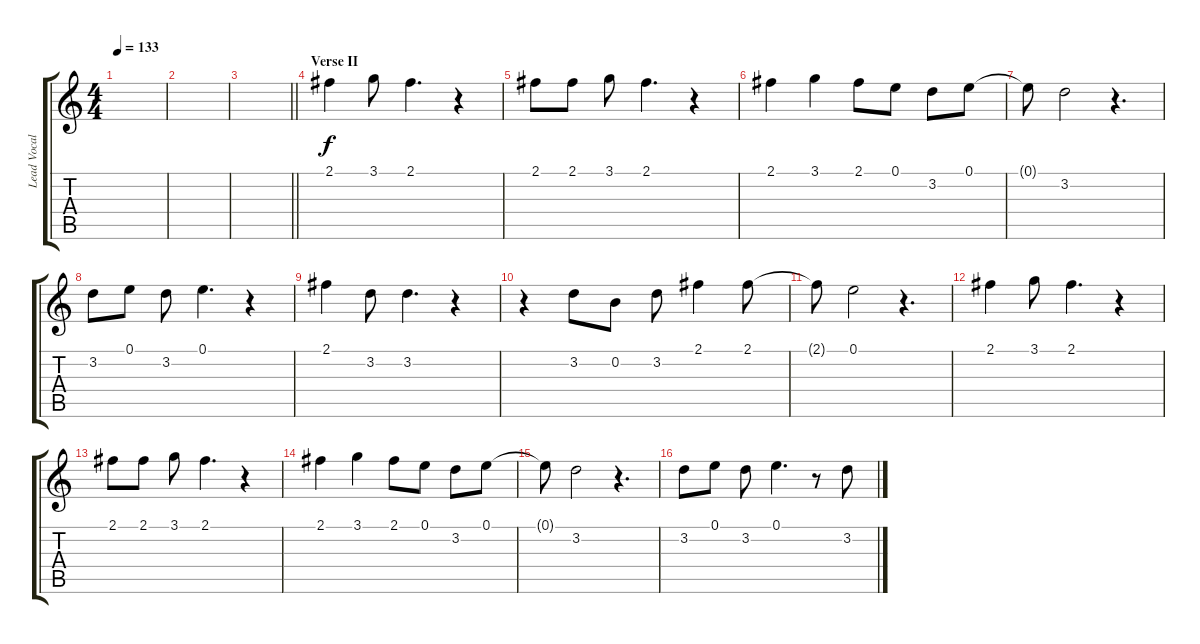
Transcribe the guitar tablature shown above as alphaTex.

\track ("Lead Vocals" "Lead Vocal") {instrument electricguitarjazz}
\staff {score tabs}
\tuning (E4 B3 G3 D3 A2 E2) {hide}
\ts (4 4)
\tempo 133
\clef g2
\ks c
|
|
\barLineRight lightlight
|
\section ("" "Verse II")
2.1.4 3.1.8 2.1.4{d} r.4 |
2.1.8 2.1.8 3.1.8 2.1.4{d} r.4 |
2.1.4 3.1.4 2.1.8 0.1.8 3.2.8 0.1.8 |
0.1{t}.8 3.2.2 r.4{d} |
3.2.8 0.1.8 3.2.8 0.1.4{d} r.4 |
2.1.4 3.2.8 3.2.4{d} r.4 |
r.4 3.2.8 0.2.8 3.2.8 2.1.4 2.1.8 |
2.1{t}.8 0.1.2 r.4{d} |
2.1.4 3.1.8 2.1.4{d} r.4 |
2.1.8 2.1.8 3.1.8 2.1.4{d} r.4 |
2.1.4 3.1.4 2.1.8 0.1.8 3.2.8 0.1.8 |
0.1{t}.8 3.2.2 r.4{d} |
3.2.8 0.1.8 3.2.8 0.1.4{d} r.8 3.2.8
